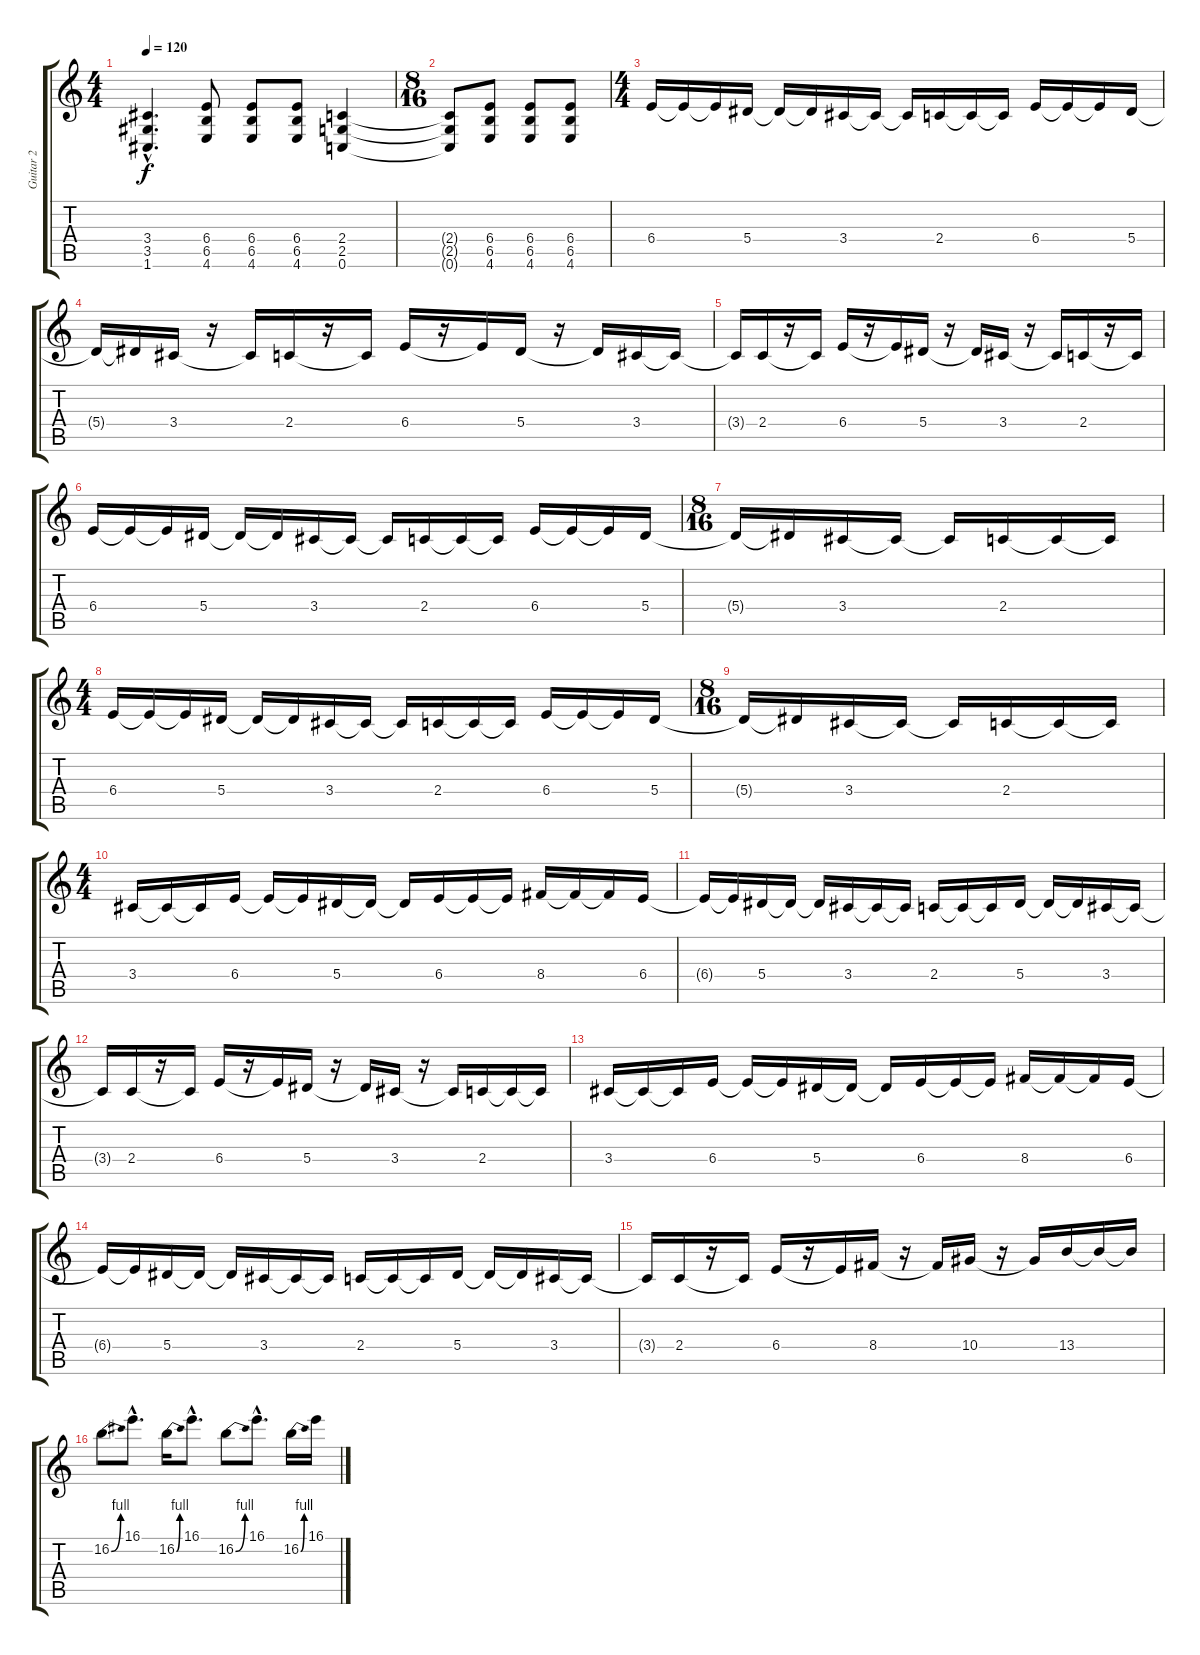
\track ("Guitar 2" "Guitar 2") {instrument distortionguitar}
\staff {score tabs}
\tuning (C4 G3 Eb3 Bb2 F2 C2) {hide}
\ts (4 4)
\tempo 120
\clef g2
\ks c
(3.4{hac} 3.5{hac} 1.6{hac}).4{d dy f} (6.4 6.5 4.6).8 (6.4 6.5 4.6).8 (6.4 6.5 4.6).8 (2.4 2.5 0.6).4 |
\ts (8 16)
(2.4{t} 2.5{t} 0.6{t}).8 (6.4 6.5 4.6).8 (6.4 6.5 4.6).8 (6.4 6.5 4.6).8 |
\ts (4 4)
6.4.16{volume 16} 6.4{t}.16 6.4{t}.16 5.4.16 5.4{t}.16 5.4{t}.16 3.4.16 3.4{t}.16 3.4{t}.16 2.4.16 2.4{t}.16 2.4{t}.16 6.4.16 6.4{t}.16 6.4{t}.16 5.4.16 |
5.4{t}.16 5.4{t}.16 3.4.16 r.16 3.4{t}.16 2.4.16 r.16 2.4{t}.16 6.4.16 r.16 6.4{t}.16 5.4.16 r.16 5.4{t}.16 3.4.16 3.4{t}.16 |
3.4{t}.16 2.4.16 r.16 2.4{t}.16 6.4.16 r.16 6.4{t}.16 5.4.16 r.16 5.4{t}.16 3.4.16 r.16 3.4{t}.16 2.4.16 r.16 2.4{t}.16 |
6.4.16{volume 16} 6.4{t}.16 6.4{t}.16 5.4.16 5.4{t}.16 5.4{t}.16 3.4.16 3.4{t}.16 3.4{t}.16 2.4.16 2.4{t}.16 2.4{t}.16 6.4.16 6.4{t}.16 6.4{t}.16 5.4.16 |
\ts (8 16)
5.4{t}.16 5.4{t}.16 3.4.16 3.4{t}.16 3.4{t}.16 2.4.16 2.4{t}.16 2.4{t}.16 |
\ts (4 4)
6.4.16{volume 12} 6.4{t}.16 6.4{t}.16 5.4.16 5.4{t}.16 5.4{t}.16 3.4.16 3.4{t}.16 3.4{t}.16 2.4.16 2.4{t}.16 2.4{t}.16 6.4.16 6.4{t}.16 6.4{t}.16 5.4.16 |
\ts (8 16)
5.4{t}.16 5.4{t}.16 3.4.16 3.4{t}.16 3.4{t}.16 2.4.16 2.4{t}.16 2.4{t}.16 |
\ts (4 4)
3.4.16{volume 16} 3.4{t}.16 3.4{t}.16 6.4.16 6.4{t}.16 6.4{t}.16 5.4.16 5.4{t}.16 5.4{t}.16 6.4.16 6.4{t}.16 6.4{t}.16 8.4.16 8.4{t}.16 8.4{t}.16 6.4.16 |
6.4{t}.16 6.4{t}.16 5.4.16 5.4{t}.16 5.4{t}.16 3.4.16 3.4{t}.16 3.4{t}.16 2.4.16 2.4{t}.16 2.4{t}.16 5.4.16 5.4{t}.16 5.4{t}.16 3.4.16 3.4{t}.16 |
3.4{t}.16 2.4.16 r.16 2.4{t}.16 6.4.16 r.16 6.4{t}.16 5.4.16 r.16 5.4{t}.16 3.4.16 r.16 3.4{t}.16 2.4.16 2.4{t}.16 2.4{t}.16 |
3.4.16{volume 16} 3.4{t}.16 3.4{t}.16 6.4.16 6.4{t}.16 6.4{t}.16 5.4.16 5.4{t}.16 5.4{t}.16 6.4.16 6.4{t}.16 6.4{t}.16 8.4.16 8.4{t}.16 8.4{t}.16 6.4.16 |
6.4{t}.16 6.4{t}.16 5.4.16 5.4{t}.16 5.4{t}.16 3.4.16 3.4{t}.16 3.4{t}.16 2.4.16 2.4{t}.16 2.4{t}.16 5.4.16 5.4{t}.16 5.4{t}.16 3.4.16 3.4{t}.16 |
3.4{t}.16 2.4.16 r.16 2.4{t}.16 6.4.16 r.16 6.4{t}.16 8.4.16 r.16 8.4{t}.16 10.4.16 r.16 10.4{t}.16 13.4.16 13.4{t}.16 13.4{t}.16 |
16.2{be (bend 0 0 60 4)}.8 16.1{hac}.8{d} 16.2{be (bend 0 0 60 4)}.16 16.1{hac}.8{d} 16.2{be (bend 0 0 60 4)}.8 16.1{hac}.8{d} 16.2{be (bend 0 0 60 4)}.16 16.1.16
